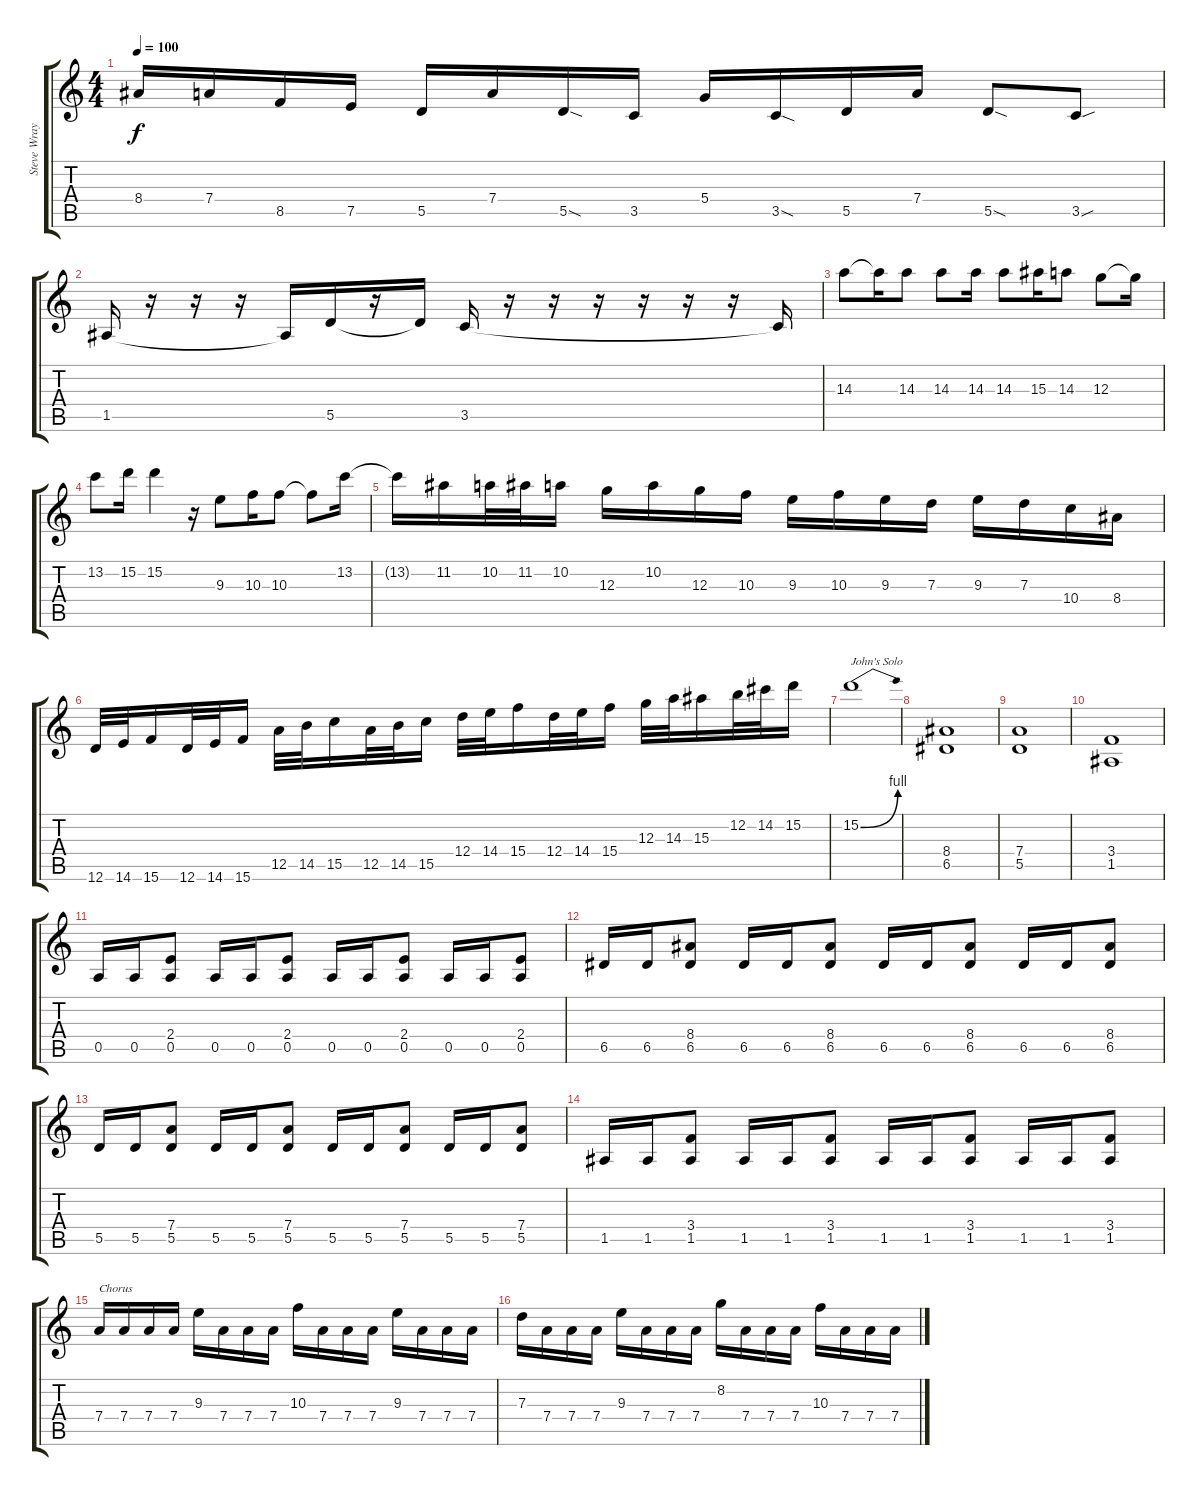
\track ("Steve Wray" "Steve Wray") {instrument distortionguitar}
\staff {score tabs}
\tuning (E4 B3 G3 D3 A2 D2) {hide}
\ts (4 4)
\tempo 100
\clef g2
\ks c
8.4.16{dy f} 7.4.16 8.5.16 7.5.16 5.5.16 7.4.16 5.5{sod}.16 3.5.16 5.4.16 3.5{sod}.16 5.5.16 7.4.16 5.5{sod}.8 3.5{sou}.8 |
1.5.16 r.16 r.16 r.16 1.5{t}.16 5.5.16 r.16 5.5{t}.16 3.5.16 r.16 r.16 r.16 r.16 r.16 r.16 3.5{t}.16 |
14.3.8 14.3{t}.16 14.3.8 14.3.8 14.3.16 14.3.8 15.3.16 14.3.8 12.3.8 12.3{t}.16 |
13.2.8 15.2.16 15.2.4 r.16 9.3.8 10.3.16 10.3.8 10.3{t}.8 13.2.16 |
13.2{t}.16 11.2.16 10.2.32 11.2.32 10.2.16 12.3.16 10.2.16 12.3.16 10.3.16 9.3.16 10.3.16 9.3.16 7.3.16 9.3.16 7.3.16 10.4.16 8.4.16 |
12.6.32 14.6.32 15.6.16 12.6.32 14.6.32 15.6.16 12.5.32 14.5.32 15.5.16 12.5.32 14.5.32 15.5.16 12.4.32 14.4.32 15.4.16 12.4.32 14.4.32 15.4.16 12.3.32 14.3.32 15.3.16 12.2.32 14.2.32 15.2.16 |
15.2{be (bend 0 0 60 4)}.1{txt "John's Solo"} |
(8.4 6.5).1 |
(7.4 5.5).1 |
(3.4 1.5).1 |
0.5.16 0.5.16 (2.4 0.5).8 0.5.16 0.5.16 (2.4 0.5).8 0.5.16 0.5.16 (2.4 0.5).8 0.5.16 0.5.16 (2.4 0.5).8 |
6.5.16 6.5.16 (8.4 6.5).8 6.5.16 6.5.16 (8.4 6.5).8 6.5.16 6.5.16 (8.4 6.5).8 6.5.16 6.5.16 (8.4 6.5).8 |
5.5.16 5.5.16 (7.4 5.5).8 5.5.16 5.5.16 (7.4 5.5).8 5.5.16 5.5.16 (7.4 5.5).8 5.5.16 5.5.16 (7.4 5.5).8 |
1.5.16 1.5.16 (3.4 1.5).8 1.5.16 1.5.16 (3.4 1.5).8 1.5.16 1.5.16 (3.4 1.5).8 1.5.16 1.5.16 (3.4 1.5).8 |
7.4.16{txt "Chorus"} 7.4.16 7.4.16 7.4.16 9.3.16 7.4.16 7.4.16 7.4.16 10.3.16 7.4.16 7.4.16 7.4.16 9.3.16 7.4.16 7.4.16 7.4.16 |
7.3.16 7.4.16 7.4.16 7.4.16 9.3.16 7.4.16 7.4.16 7.4.16 8.2.16 7.4.16 7.4.16 7.4.16 10.3.16 7.4.16 7.4.16 7.4.16
